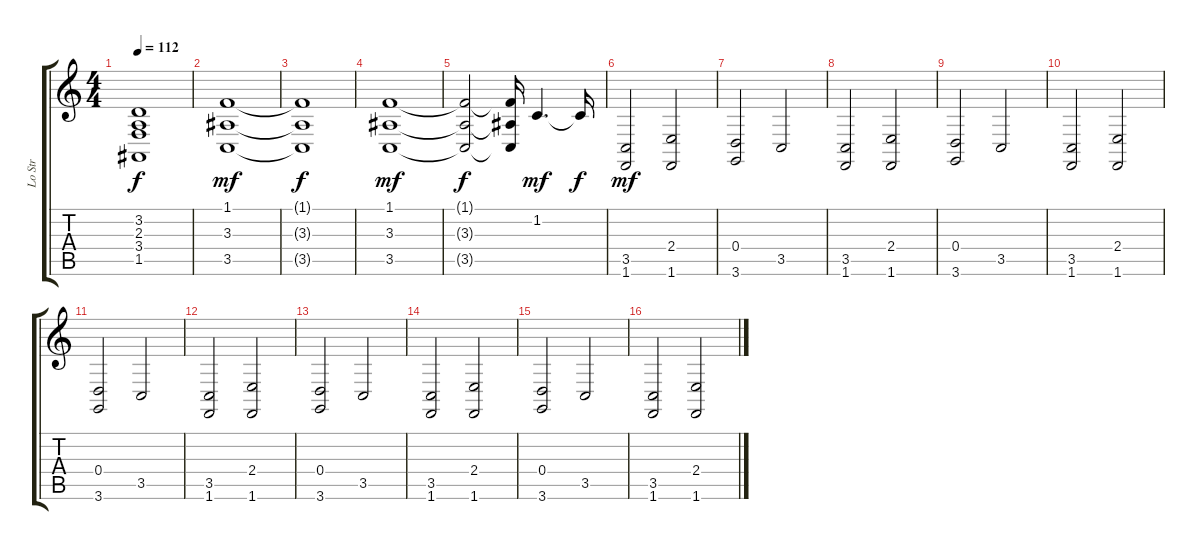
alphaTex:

\track ("Lo Str" "Lo Str") {instrument stringensemble1}
\staff {score tabs}
\tuning (E4 B3 G3 D3 A2 E2) {hide}
\ts (4 4)
\tempo 112
\clef g2
\ks c
(3.2{t} 2.3{t} 3.4{t} 1.5{t}).1{dy f} |
(1.1 3.3 3.5).1{dy mf} |
(1.1{t} 3.3{t} 3.5{t}).1{dy f} |
(1.1 3.3 3.5).1{dy mf} |
(1.1{t} 3.3{t} 3.5{t}).2{dy f} (1.1{t} 3.3{t} 3.5{t}).16 1.2.4{d dy mf} 1.2{t}.16{dy f} |
(3.5 1.6).2{dy mf} (2.4 1.6).2 |
(0.4 3.6).2 3.5.2 |
(3.5 1.6).2 (2.4 1.6).2 |
(0.4 3.6).2 3.5.2 |
(3.5 1.6).2 (2.4 1.6).2 |
(0.4 3.6).2 3.5.2 |
(3.5 1.6).2 (2.4 1.6).2 |
(0.4 3.6).2 3.5.2 |
(3.5 1.6).2 (2.4 1.6).2 |
(0.4 3.6).2 3.5.2 |
(3.5 1.6).2 (2.4 1.6).2
